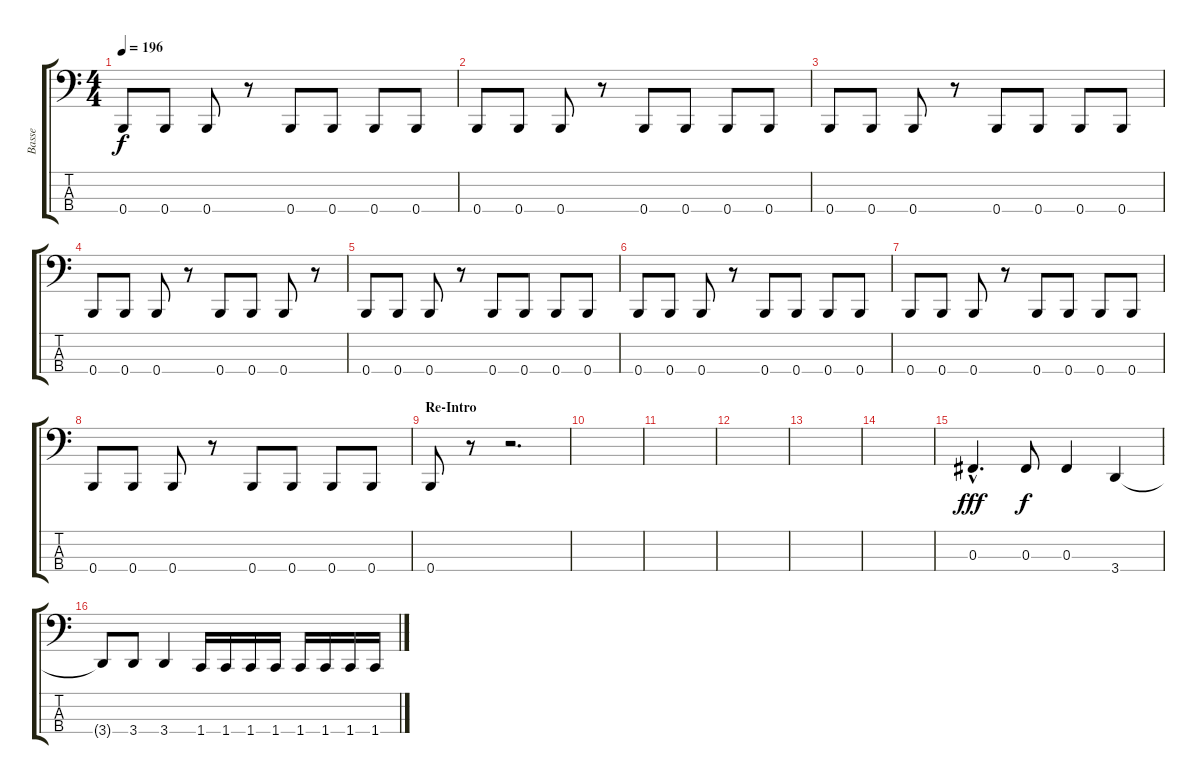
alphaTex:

\track ("Basse" "Basse") {instrument electricbassfinger}
\staff {score tabs}
\tuning (E2 B1 Gb1 B0) {hide}
\ts (4 4)
\tempo 196
\clef f4
\ks c
0.4.8{dy f} 0.4.8 0.4.8 r.8 0.4.8 0.4.8 0.4.8 0.4.8 |
0.4.8 0.4.8 0.4.8 r.8 0.4.8 0.4.8 0.4.8 0.4.8 |
0.4.8 0.4.8 0.4.8 r.8 0.4.8 0.4.8 0.4.8 0.4.8 |
0.4.8 0.4.8 0.4.8 r.8 0.4.8 0.4.8 0.4.8 r.8 |
0.4.8 0.4.8 0.4.8 r.8 0.4.8 0.4.8 0.4.8 0.4.8 |
0.4.8 0.4.8 0.4.8 r.8 0.4.8 0.4.8 0.4.8 0.4.8 |
0.4.8 0.4.8 0.4.8 r.8 0.4.8 0.4.8 0.4.8 0.4.8 |
0.4.8 0.4.8 0.4.8 r.8 0.4.8 0.4.8 0.4.8 0.4.8 |
\section ("" "Re-Intro")
0.4.8 r.8 r.2{d} |
|
|
|
|
|
0.3{hac}.4{d dy fff} 0.3.8{dy f} 0.3.4 3.4.4 |
3.4{t}.8 3.4.8 3.4.4 1.4.16 1.4.16 1.4.16 1.4.16 1.4.16 1.4.16 1.4.16 1.4.16
